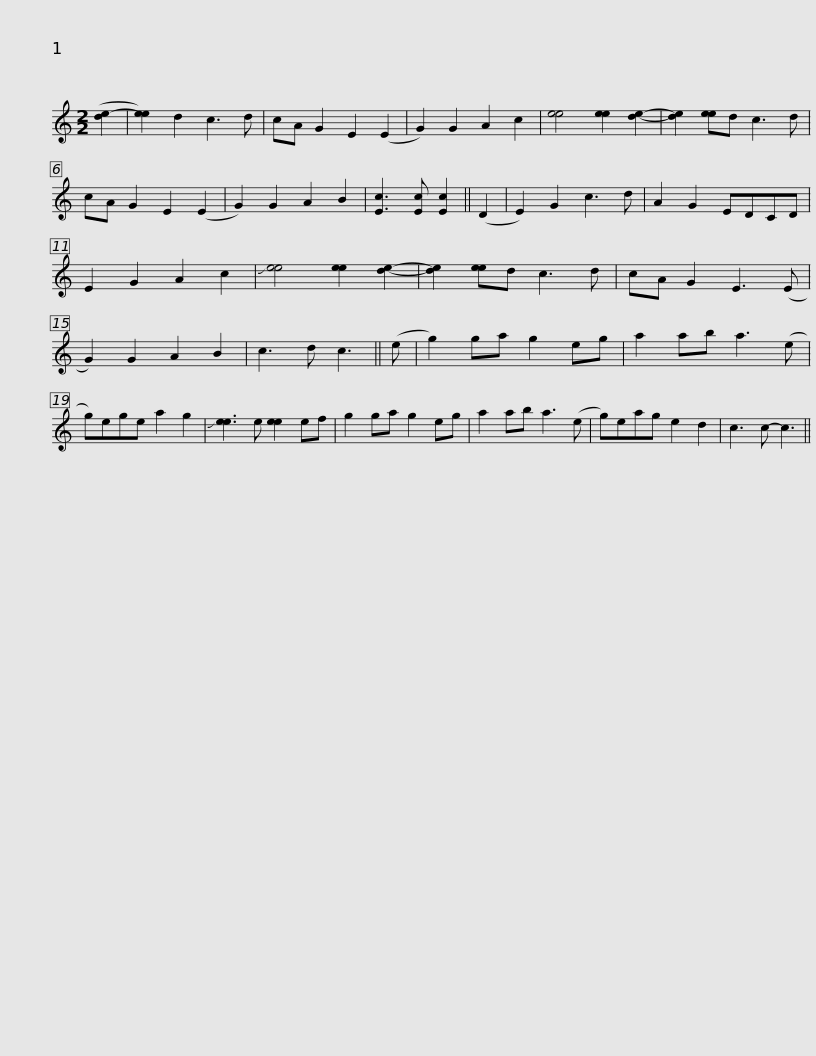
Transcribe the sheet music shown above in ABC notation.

X:1
L:1/8
M:2/2
I:linebreak $
K:C
V:1 treble
V:1
 ([de-]2 | [ee]2) d2 c3 d | cA G2 E2 (E2 | G2) G2 A2 c2 | [ee]4 [ee]2 [de]2- | %5
 [de]2 [ee]d c3 d | cA G2 E2 (E2 | G2) G2 A2 B2 | [Ec]3 [Ec] [Ec]2 || (D2 |$ %10
 E2) G2 c3 d | A2 G2 EDCD | E2 G2 A2 c2 | !slide![ee]4 [ee]2 [de]2- | [de]2 [ee]d c3 d | %15
 cA G2 E3 (E | G2) G2 A2 B2 | c3 d c3 || (e |$ g2) ga g2 eg | %20
 a2 ab a3 (e | g)ege a2 g2 | !slide![ee]3 e [ee]2 ef | g2 ga g2 eg | a2 ab a3 (e |$ %25
 g)eag e2 d2 | c3 c- c3 || %27
